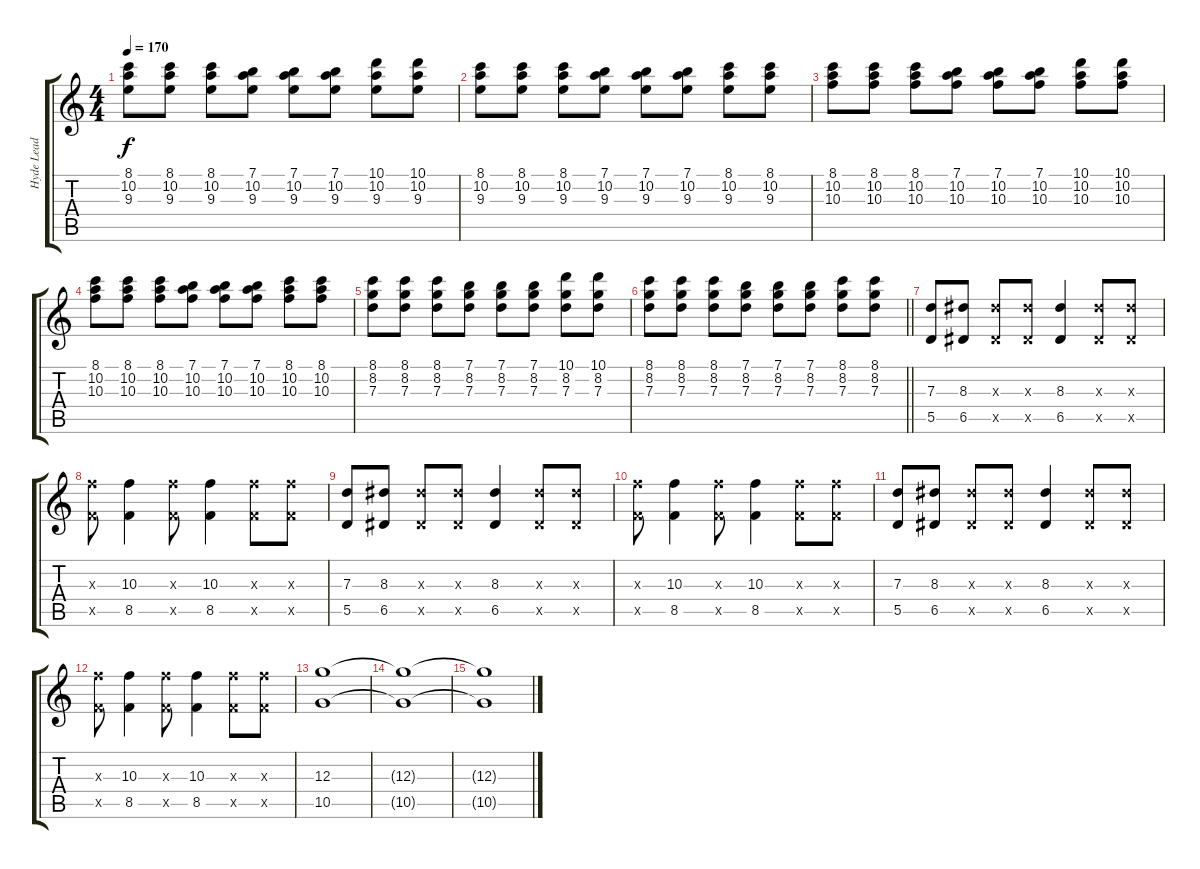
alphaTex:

\track ("Hyde Lead" "Hyde Lead") {instrument overdrivenguitar}
\staff {score tabs}
\tuning (E4 B3 G3 D3 A2 E2) {hide}
\ts (4 4)
\tempo 170
\clef g2
\ks c
(8.1 10.2 9.3).8{dy f} (8.1 10.2 9.3).8 (8.1 10.2 9.3).8 (7.1 10.2 9.3).8 (7.1 10.2 9.3).8 (7.1 10.2 9.3).8 (10.1 10.2 9.3).8 (10.1 10.2 9.3).8 |
(8.1 10.2 9.3).8 (8.1 10.2 9.3).8 (8.1 10.2 9.3).8 (7.1 10.2 9.3).8 (7.1 10.2 9.3).8 (7.1 10.2 9.3).8 (8.1 10.2 9.3).8 (8.1 10.2 9.3).8 |
(8.1 10.2 10.3).8 (8.1 10.2 10.3).8 (8.1 10.2 10.3).8 (7.1 10.2 10.3).8 (7.1 10.2 10.3).8 (7.1 10.2 10.3).8 (10.1 10.2 10.3).8 (10.1 10.2 10.3).8 |
(8.1 10.2 10.3).8 (8.1 10.2 10.3).8 (8.1 10.2 10.3).8 (7.1 10.2 10.3).8 (7.1 10.2 10.3).8 (7.1 10.2 10.3).8 (8.1 10.2 10.3).8 (8.1 10.2 10.3).8 |
(8.1 8.2 7.3).8 (8.1 8.2 7.3).8 (8.1 8.2 7.3).8 (7.1 8.2 7.3).8 (7.1 8.2 7.3).8 (7.1 8.2 7.3).8 (10.1 8.2 7.3).8 (10.1 8.2 7.3).8 |
\barLineRight lightlight
(8.1 8.2 7.3).8 (8.1 8.2 7.3).8 (8.1 8.2 7.3).8 (7.1 8.2 7.3).8 (7.1 8.2 7.3).8 (7.1 8.2 7.3).8 (8.1 8.2 7.3).8 (8.1 8.2 7.3).8 |
(7.3 5.5).8 (8.3 6.5).8 (8.3{x} 6.5{x}).8 (8.3{x} 6.5{x}).8 (8.3 6.5).4 (8.3{x} 6.5{x}).8 (8.3{x} 6.5{x}).8 |
(10.3{x} 8.5{x}).8 (10.3 8.5).4 (10.3{x} 8.5{x}).8 (10.3 8.5).4 (10.3{x} 8.5{x}).8 (10.3{x} 8.5{x}).8 |
(7.3 5.5).8 (8.3 6.5).8 (8.3{x} 6.5{x}).8 (8.3{x} 6.5{x}).8 (8.3 6.5).4 (8.3{x} 6.5{x}).8 (8.3{x} 6.5{x}).8 |
(10.3{x} 8.5{x}).8 (10.3 8.5).4 (10.3{x} 8.5{x}).8 (10.3 8.5).4 (10.3{x} 8.5{x}).8 (10.3{x} 8.5{x}).8 |
(7.3 5.5).8 (8.3 6.5).8 (8.3{x} 6.5{x}).8 (8.3{x} 6.5{x}).8 (8.3 6.5).4 (8.3{x} 6.5{x}).8 (8.3{x} 6.5{x}).8 |
(10.3{x} 8.5{x}).8 (10.3 8.5).4 (10.3{x} 8.5{x}).8 (10.3 8.5).4 (10.3{x} 8.5{x}).8 (10.3{x} 8.5{x}).8 |
(12.3 10.5).1 |
(12.3{t} 10.5{t}).1 |
(12.3{t} 10.5{t}).1
